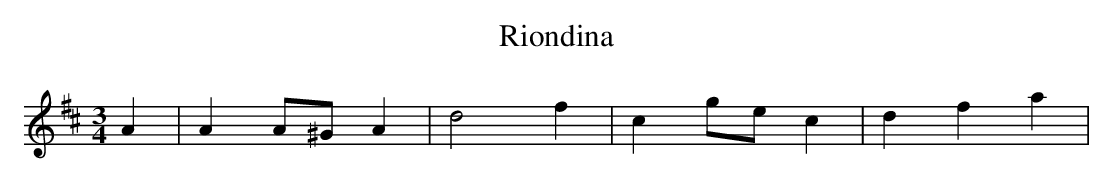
X:1
T:Riondina
M:3/4
L:1/8
K:D
A2|A2 A^G A2|d4 f2|c2 ge c2|d2f2a2|...
